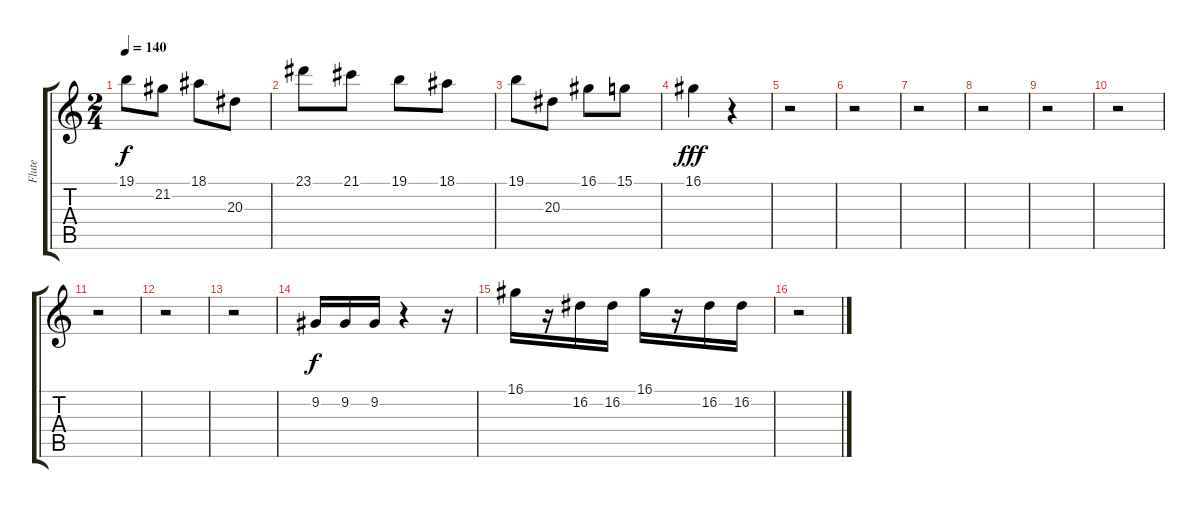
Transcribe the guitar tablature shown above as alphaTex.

\track ("Flute" "Flute") {instrument flute}
\staff {score tabs}
\tuning (E4 B3 G3 D3 A2 E2) {hide}
\ts (2 4)
\tempo 140
\clef g2
\ks c
19.1.8{dy f} 21.2.8 18.1.8 20.3.8 |
23.1.8 21.1.8 19.1.8 18.1.8 |
19.1.8 20.3.8 16.1.8 15.1.8 |
16.1.4{dy fff} r.4 |
r.2 |
r.2 |
r.2 |
r.2 |
r.2 |
r.2 |
r.2 |
r.2 |
r.2 |
9.2.16{dy f} 9.2.16 9.2.16 r.4 r.16 |
16.1.16 r.16 16.2.16 16.2.16 16.1.16 r.16 16.2.16 16.2.16 |
r.2
